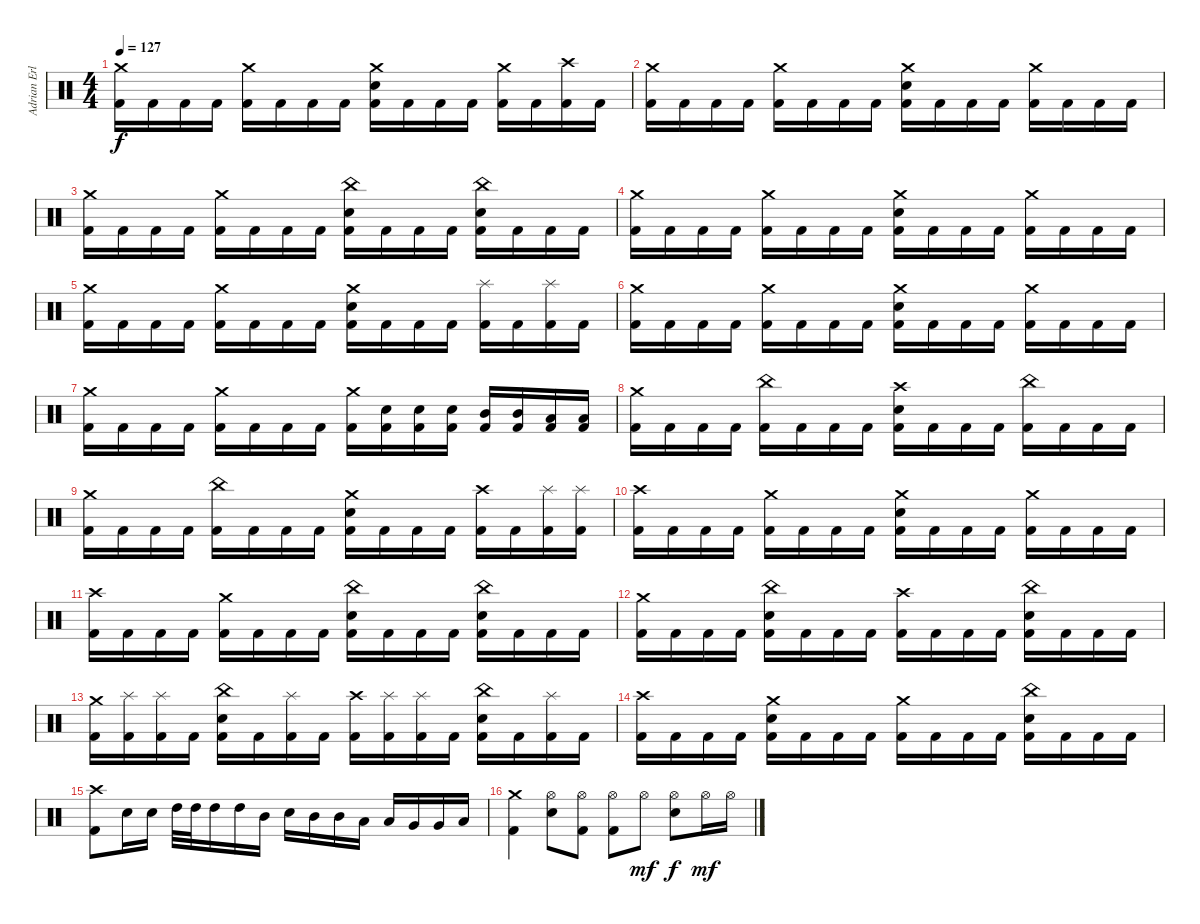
\track ("Adrian Erlandsson" "Adrian Erl") {instrument percussion}
\staff {score}
\articulation defaults
\ts (4 4)
\tempo 127
\clef neutral
\ks c
("Crash medium (hit)" "Kick (hit) 2").16{dy f} "Kick (hit) 2".16 "Kick (hit) 2".16 "Kick (hit) 2".16 ("Crash medium (hit)" "Kick (hit) 2").16 "Kick (hit) 2".16 "Kick (hit) 2".16 "Kick (hit) 2".16 ("Crash medium (hit)" "Snare (hit) 2" "Kick (hit) 2").16 "Kick (hit) 2".16 "Kick (hit) 2".16 "Kick (hit) 2".16 ("Crash medium (hit)" "Kick (hit) 2").16 "Kick (hit) 2".16 ("Crash high (hit)" "Kick (hit) 2").16 "Kick (hit) 2".16 |
("Crash medium (hit)" "Kick (hit) 2").16 "Kick (hit) 2".16 "Kick (hit) 2".16 "Kick (hit) 2".16 ("Crash medium (hit)" "Kick (hit) 2").16 "Kick (hit) 2".16 "Kick (hit) 2".16 "Kick (hit) 2".16 ("Crash medium (hit)" "Snare (hit) 2" "Kick (hit) 2").16 "Kick (hit) 2".16 "Kick (hit) 2".16 "Kick (hit) 2".16 ("Crash medium (hit)" "Kick (hit) 2").16 "Kick (hit) 2".16 "Kick (hit) 2".16 "Kick (hit) 2".16 |
("Crash medium (hit)" "Kick (hit) 2").16 "Kick (hit) 2".16 "Kick (hit) 2".16 "Kick (hit) 2".16 ("Crash medium (hit)" "Kick (hit) 2").16 "Kick (hit) 2".16 "Kick (hit) 2".16 "Kick (hit) 2".16 ("China (hit)" "Snare (hit) 2" "Kick (hit) 2").16 "Kick (hit) 2".16 "Kick (hit) 2".16 "Kick (hit) 2".16 ("China (hit)" "Snare (hit) 2" "Kick (hit) 2").16 "Kick (hit) 2".16 "Kick (hit) 2".16 "Kick (hit) 2".16 |
("Crash medium (hit)" "Kick (hit) 2").16 "Kick (hit) 2".16 "Kick (hit) 2".16 "Kick (hit) 2".16 ("Crash medium (hit)" "Kick (hit) 2").16 "Kick (hit) 2".16 "Kick (hit) 2".16 "Kick (hit) 2".16 ("Crash medium (hit)" "Snare (hit) 2" "Kick (hit) 2").16 "Kick (hit) 2".16 "Kick (hit) 2".16 "Kick (hit) 2".16 ("Crash medium (hit)" "Kick (hit) 2").16 "Kick (hit) 2".16 "Kick (hit) 2".16 "Kick (hit) 2".16 |
("Crash medium (hit)" "Kick (hit) 2").16 "Kick (hit) 2".16 "Kick (hit) 2".16 "Kick (hit) 2".16 ("Crash medium (hit)" "Kick (hit) 2").16 "Kick (hit) 2".16 "Kick (hit) 2".16 "Kick (hit) 2".16 ("Crash medium (hit)" "Snare (hit) 2" "Kick (hit) 2").16 "Kick (hit) 2".16 "Kick (hit) 2".16 "Kick (hit) 2".16 ("Splash (hit)" "Kick (hit) 2").16 "Kick (hit) 2".16 ("Splash (hit)" "Kick (hit) 2").16 "Kick (hit) 2".16 |
("Crash medium (hit)" "Kick (hit) 2").16 "Kick (hit) 2".16 "Kick (hit) 2".16 "Kick (hit) 2".16 ("Crash medium (hit)" "Kick (hit) 2").16 "Kick (hit) 2".16 "Kick (hit) 2".16 "Kick (hit) 2".16 ("Crash medium (hit)" "Snare (hit) 2" "Kick (hit) 2").16 "Kick (hit) 2".16 "Kick (hit) 2".16 "Kick (hit) 2".16 ("Crash medium (hit)" "Kick (hit) 2").16 "Kick (hit) 2".16 "Kick (hit) 2".16 "Kick (hit) 2".16 |
("Crash medium (hit)" "Kick (hit) 2").16 "Kick (hit) 2".16 "Kick (hit) 2".16 "Kick (hit) 2".16 ("Crash medium (hit)" "Kick (hit) 2").16 "Kick (hit) 2".16 "Kick (hit) 2".16 "Kick (hit) 2".16 ("Crash medium (hit)" "Kick (hit) 2").16 ("Snare (hit) 2" "Kick (hit) 2").16 ("Snare (hit) 2" "Kick (hit) 2").16 ("Snare (hit) 2" "Kick (hit) 2").16 ("Mid Tom (hit)" "Kick (hit) 2").16 ("Mid Tom (hit)" "Kick (hit) 2").16 ("Low Tom (hit)" "Kick (hit) 2").16 ("Low Tom (hit)" "Kick (hit) 2").16 |
("Crash medium (hit)" "Kick (hit) 2").16 "Kick (hit) 2".16 "Kick (hit) 2".16 "Kick (hit) 2".16 ("China (hit)" "Kick (hit) 2").16 "Kick (hit) 2".16 "Kick (hit) 2".16 "Kick (hit) 2".16 ("Crash high (hit)" "Snare (hit) 2" "Kick (hit) 2").16 "Kick (hit) 2".16 "Kick (hit) 2".16 "Kick (hit) 2".16 ("China (hit)" "Kick (hit) 2").16 "Kick (hit) 2".16 "Kick (hit) 2".16 "Kick (hit) 2".16 |
("Crash medium (hit)" "Kick (hit) 2").16 "Kick (hit) 2".16 "Kick (hit) 2".16 "Kick (hit) 2".16 ("China (hit)" "Kick (hit) 2").16 "Kick (hit) 2".16 "Kick (hit) 2".16 "Kick (hit) 2".16 ("Crash medium (hit)" "Snare (hit) 2" "Kick (hit) 2").16 "Kick (hit) 2".16 "Kick (hit) 2".16 "Kick (hit) 2".16 ("Crash high (hit)" "Kick (hit) 2").16 "Kick (hit) 2".16 ("Splash (hit)" "Kick (hit) 2").16 ("Splash (hit)" "Kick (hit) 2").16 |
("Crash high (hit)" "Kick (hit) 2").16 "Kick (hit) 2".16 "Kick (hit) 2".16 "Kick (hit) 2".16 ("Crash medium (hit)" "Kick (hit) 2").16 "Kick (hit) 2".16 "Kick (hit) 2".16 "Kick (hit) 2".16 ("Crash medium (hit)" "Snare (hit) 2" "Kick (hit) 2").16 "Kick (hit) 2".16 "Kick (hit) 2".16 "Kick (hit) 2".16 ("Crash medium (hit)" "Kick (hit) 2").16 "Kick (hit) 2".16 "Kick (hit) 2".16 "Kick (hit) 2".16 |
("Crash high (hit)" "Kick (hit) 2").16 "Kick (hit) 2".16 "Kick (hit) 2".16 "Kick (hit) 2".16 ("Crash medium (hit)" "Kick (hit) 2").16 "Kick (hit) 2".16 "Kick (hit) 2".16 "Kick (hit) 2".16 ("China (hit)" "Snare (hit) 2" "Kick (hit) 2").16 "Kick (hit) 2".16 "Kick (hit) 2".16 "Kick (hit) 2".16 ("China (hit)" "Snare (hit) 2" "Kick (hit) 2").16 "Kick (hit) 2".16 "Kick (hit) 2".16 "Kick (hit) 2".16 |
("Crash medium (hit)" "Kick (hit) 2").16 "Kick (hit) 2".16 "Kick (hit) 2".16 "Kick (hit) 2".16 ("China (hit)" "Snare (hit) 2" "Kick (hit) 2").16 "Kick (hit) 2".16 "Kick (hit) 2".16 "Kick (hit) 2".16 ("Crash high (hit)" "Kick (hit) 2").16 "Kick (hit) 2".16 "Kick (hit) 2".16 "Kick (hit) 2".16 ("China (hit)" "Snare (hit) 2" "Kick (hit) 2").16 "Kick (hit) 2".16 "Kick (hit) 2".16 "Kick (hit) 2".16 |
("Crash medium (hit)" "Kick (hit) 2").16 ("Splash (hit)" "Kick (hit) 2").16 ("Splash (hit)" "Kick (hit) 2").16 "Kick (hit) 2".16 ("China (hit)" "Snare (hit) 2" "Kick (hit) 2").16 "Kick (hit) 2".16 ("Splash (hit)" "Kick (hit) 2").16 "Kick (hit) 2".16 ("Crash high (hit)" "Kick (hit) 2").16 ("Splash (hit)" "Kick (hit) 2").16 ("Splash (hit)" "Kick (hit) 2").16 "Kick (hit) 2".16 ("China (hit)" "Snare (hit) 2" "Kick (hit) 2").16 "Kick (hit) 2".16 ("Splash (hit)" "Kick (hit) 2").16 "Kick (hit) 2".16 |
("Crash high (hit)" "Kick (hit) 2").16 "Kick (hit) 2".16 "Kick (hit) 2".16 "Kick (hit) 2".16 ("Crash medium (hit)" "Snare (hit) 2" "Kick (hit) 2").16 "Kick (hit) 2".16 "Kick (hit) 2".16 "Kick (hit) 2".16 ("Crash medium (hit)" "Kick (hit) 2").16 "Kick (hit) 2".16 "Kick (hit) 2".16 "Kick (hit) 2".16 ("China (hit)" "Snare (hit) 2" "Kick (hit) 2").16 "Kick (hit) 2".16 "Kick (hit) 2".16 "Kick (hit) 2".16 |
("Crash high (hit)" "Kick (hit) 2").8 "Snare (hit) 2".16 "Snare (hit) 2".16 "High Tom (hit)".32 "High Tom (hit)".32 "High Tom (hit)".16 "High Tom (hit)".16 "Mid Tom (hit)".16 "Snare (hit) 2".16 "Mid Tom (hit)".16 "Mid Tom (hit)".16 "Low Tom (hit)".16 "Low Tom (hit)".16 "Very Low Tom (hit)".16 "Very Low Tom (hit)".16 "Low Floor Tom (hit)".16 |
("Crash medium (hit)" "Kick (hit) 2").4 ("Hi-Hat (open)" "Snare (hit) 2").8 ("Hi-Hat (open)" "Kick (hit) 2").8 ("Hi-Hat (open)" "Kick (hit) 2").8 "Hi-Hat (open)".8{dy mf} ("Hi-Hat (open)" "Snare (hit) 2").8{dy f} "Hi-Hat (open)".16{dy mf} "Hi-Hat (open)".16
